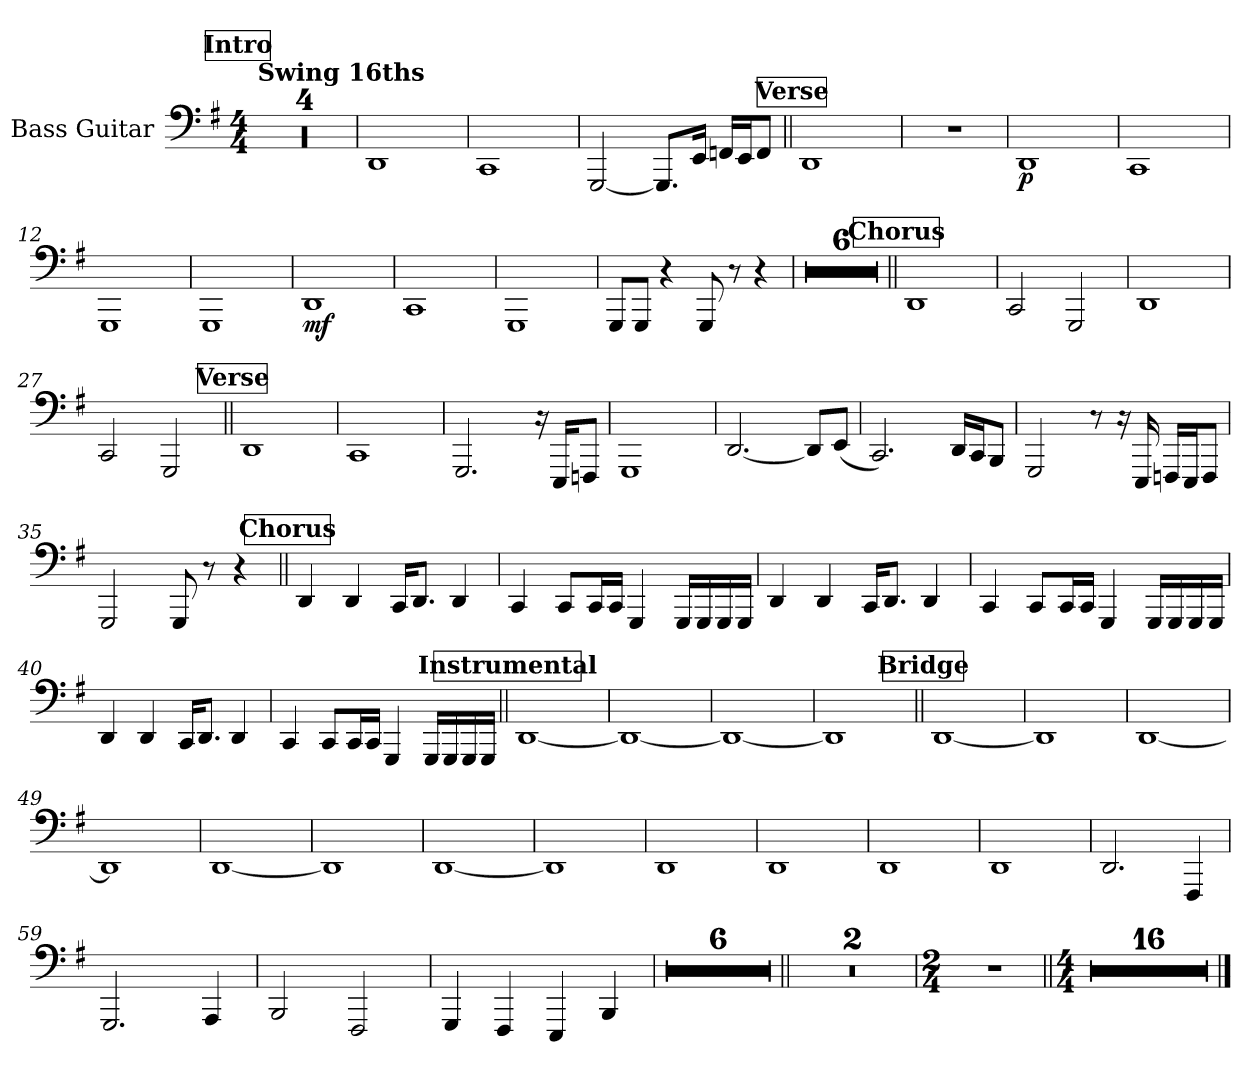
**kern	**dynam
*part1	*part1
*staff1	*staff1
*I"Bass Guitar	*
*I'B. Guit.	*
*stria4	*
*	*
*ITrd7c12	*
*k[f#]	*
*M4/4	*
*MM73	*
!!LO:REH:place=s1:a:B:fs=14:t=Intro
=1	=1
!LO:TX:a:B:t=Swing 16ths	!
!	!LO:DY:b
1r	mf
=2	=2
1r	.
=3	=3
1r	.
=4	=4
1r	.
=5	=5
1DDD	.
=6	=6
1CCC	.
=7	=7
[2GGGG/	.
8.GGGG/L]	.
16EEE/Jk	.
16FFF/LL	.
16EEE/J	.
8FFF/J	.
!!LO:REH:place=s1:a:B:fs=14:t=Verse
=8||	=8||
1DDD	.
=9	=9
1r	.
=10	=10
!	!LO:DY:b
1DDD	p
=11	=11
1CCC	.
=12	=12
1GGGG	.
=13	=13
1GGGG	.
=14	=14
!	!LO:DY:b
1DDD	mf
=15	=15
1CCC	.
=16	=16
1GGGG	.
!!LO:LB:g=z
=17	=17
8GGGG/L	.
8GGGG/J	.
4r	.
8GGGG/	.
8r	.
4r	.
=18	=18
1r	.
=19	=19
1r	.
=20	=20
1r	.
=21	=21
1r	.
=22	=22
1r	.
=23	=23
1r	.
!!LO:REH:place=s1:a:B:fs=14:t=Chorus
=24||	=24||
1DDD	.
=25	=25
2CCC/	.
2GGGG/	.
=26	=26
1DDD	.
=27	=27
2CCC/	.
2GGGG/	.
!!LO:REH:place=s1:a:B:fs=14:t=Verse
=28||	=28||
1DDD	.
=29	=29
1CCC	.
=30	=30
2.GGGG/	.
16r	.
16EEEE/KL	.
8FFFF/J	.
=31	=31
1GGGG	.
=32	=32
[2.DDD/	.
8DDD/L]	.
(<8EEE/J	.
!!LO:LB:g=z
=33	=33
2.CCC/)	.
16DDD/LL	.
16CCC/J	.
8BBBB/J	.
=34	=34
2GGGG/	.
8r	.
16r	.
16EEEE/	.
16FFFF/LL	.
16EEEE/J	.
8FFFF/J	.
=35	=35
2GGGG/	.
8GGGG/	.
8r	.
4r	.
!!LO:REH:place=s1:a:B:fs=14:t=Chorus
=36||	=36||
4DDD/	.
4DDD/	.
16CCC/KL	.
8.DDD/J	.
4DDD/	.
=37	=37
4CCC/	.
8CCC/L	.
16CCC/L	.
16CCC/JJ	.
4GGGG/	.
16GGGG/LL	.
16GGGG/	.
16GGGG/	.
16GGGG/JJ	.
=38	=38
4DDD/	.
4DDD/	.
16CCC/KL	.
8.DDD/J	.
4DDD/	.
!!LO:LB:g=z
=39	=39
4CCC/	.
8CCC/L	.
16CCC/L	.
16CCC/JJ	.
4GGGG/	.
16GGGG/LL	.
16GGGG/	.
16GGGG/	.
16GGGG/JJ	.
=40	=40
4DDD/	.
4DDD/	.
16CCC/KL	.
8.DDD/J	.
4DDD/	.
=41	=41
4CCC/	.
8CCC/L	.
16CCC/L	.
16CCC/JJ	.
4GGGG/	.
16GGGG/LL	.
16GGGG/	.
16GGGG/	.
16GGGG/JJ	.
!!LO:REH:place=s1:a:B:fs=12:t=Instrumental
=42||	=42||
[1DDD	.
=43	=43
1DDD_	.
=44	=44
1DDD_	.
=45	=45
1DDD]	.
!!LO:REH:place=s1:a:B:fs=14:t=Bridge
=46||	=46||
[1DDD	.
=47	=47
1DDD]	.
=48	=48
[1DDD	.
!!LO:LB:g=z
=49	=49
1DDD]	.
=50	=50
[1DDD	.
=51	=51
1DDD]	.
=52	=52
[1DDD	.
=53	=53
1DDD]	.
=54	=54
1DDD	.
=55	=55
1DDD	.
=56	=56
1DDD	.
=57	=57
1DDD	.
=58	=58
2.DDD/	.
4FFFF#/	.
=59	=59
2.GGGG/	.
4AAAA/	.
=60	=60
2BBBB/	.
2FFFF#/	.
=61	=61
4GGGG/	.
4FFFF#/	.
4EEEE/	.
4BBBB/	.
=62	=62
1r	.
=63	=63
1r	.
=64	=64
1r	.
=65	=65
1r	.
=66	=66
1r	.
=67	=67
1r	.
!!LO:LB:g=z
=68||	=68||
1r	.
=69	=69
1r	.
=70	=70
*M2/4	*
2r	.
=71||	=71||
*M4/4	*
1r	.
=72	=72
1r	.
=73	=73
1r	.
=74	=74
1r	.
=75	=75
1r	.
=76	=76
1r	.
=77	=77
1r	.
=78	=78
1r	.
=79	=79
1r	.
=80	=80
1r	.
=81	=81
1r	.
=82	=82
1r	.
=83	=83
1r	.
=84	=84
1r	.
=85	=85
1r	.
=86	=86
1r	.
==	==
*-	*-
